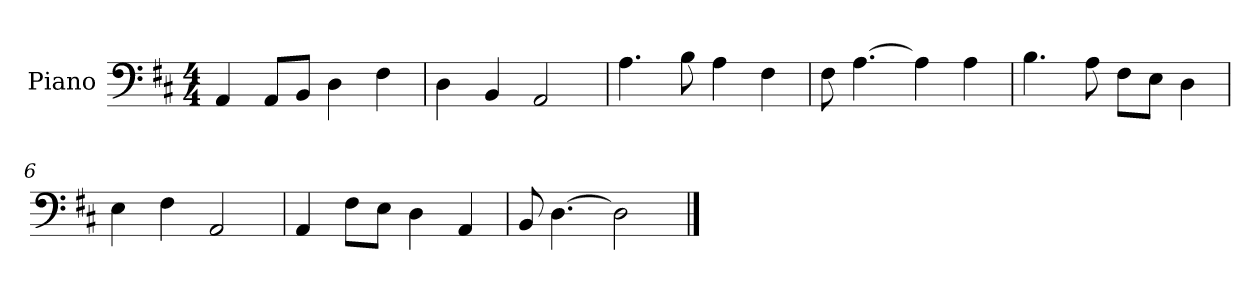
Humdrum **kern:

**kern
*part1
*staff1
*I"Piano
*I'Pno
*clefF4
*k[f#c#]
*D:
*M4/4
=1
4AA/
8AA/L
8BB/J
4D\
4F#\
=2
4D\
4BB/
2AA/
=3
4.A\
8B\
4A\
4F#\
=4
8F#\
[4.A\
4A\]
4A\
=5
4.B\
8A\
8F#\L
8E\J
4D\
=6
4E\
4F#\
2AA/
=7
4AA/
8F#\L
8E\J
4D\
4AA/
=8
8BB/
[4.D\
2D\]
==
*-
